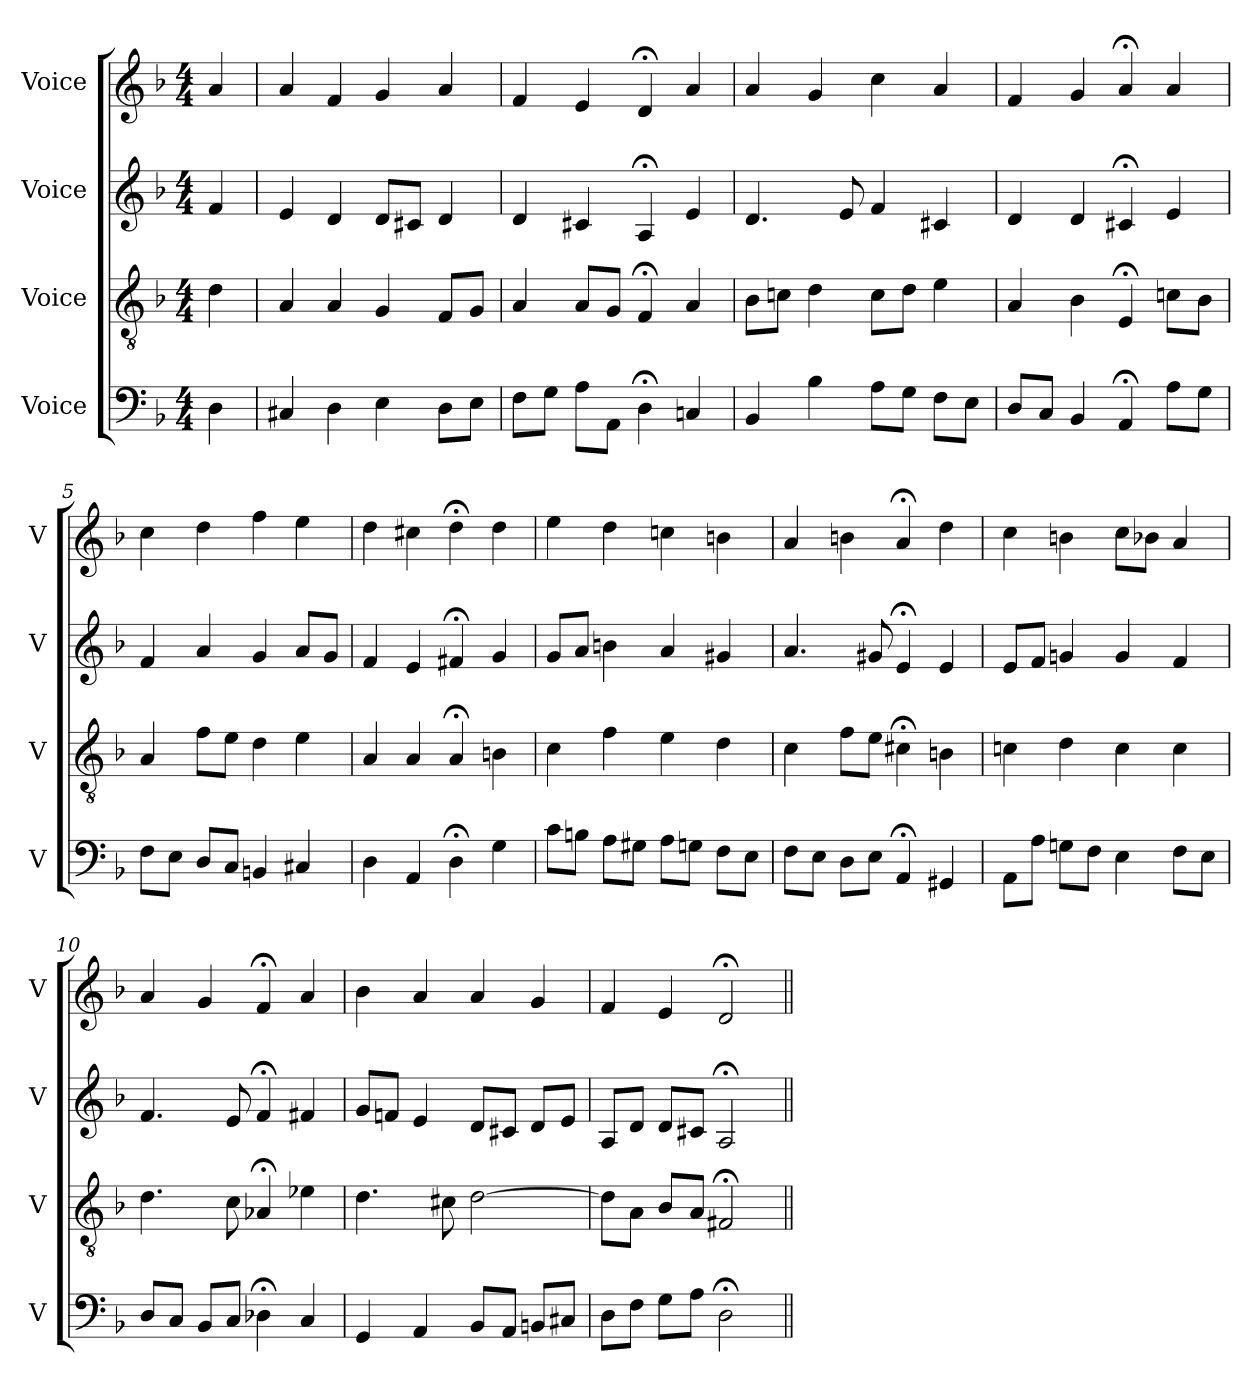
**kern	**kern	**kern	**kern
*part4	*part3	*part2	*part1
*staff4	*staff3	*staff2	*staff1
*I"Voice	*I"Voice	*I"Voice	*I"Voice
*I'V	*I'V	*I'V	*I'V
*clefF4	*clefGv2	*clefG2	*clefG2
*k[b-]	*k[b-]	*k[b-]	*k[b-]
*M4/4	*M4/4	*M4/4	*M4/4
*MM100	*MM100	*MM100	*MM100
=	=	=	=
4D\	4d\	4f/	4a/
=1	=1	=1	=1
4C#X/	4A/	4e/	4a/
4D\	4A/	4d/	4f/
4E\	4G/	8d/L	4g/
.	.	8c#X/J	.
8D\L	8F/L	4d/	4a/
8E\J	8G/J	.	.
=2	=2	=2	=2
8F\L	4A/	4d/	4f/
8G\J	.	.	.
8A\L	8A/L	4c#X/	4e/
8AA\J	8G/J	.	.
4D;\	4F;/	4A;/	4d;/
4Cn/	4A/	4e/	4a/
=3	=3	=3	=3
4BB-/	8B-\L	4.d/	4a/
.	8cn\J	.	.
4B-\	4d\	.	4g/
.	.	8e/	.
8A\L	8c\L	4f/	4cc\
8G\J	8d\J	.	.
8F\L	4e\	4c#X/	4a/
8E\J	.	.	.
=4	=4	=4	=4
8D/L	4A/	4d/	4f/
8C/J	.	.	.
4BB-/	4B-\	4d/	4g/
4AA;/	4E;/	4c#X;/	4a;/
8A\L	8cn\L	4e/	4a/
8G\J	8B-\J	.	.
!!LO:LB:g=z
=5	=5	=5	=5
8F\L	4A/	4f/	4cc\
8E\J	.	.	.
8D/L	8f\L	4a/	4dd\
8C/J	8e\J	.	.
4BBn/	4d\	4g/	4ff\
4C#X/	4e\	8a/L	4ee\
.	.	8g/J	.
=6	=6	=6	=6
4D\	4A/	4f/	4dd\
4AA/	4A/	4e/	4cc#X\
4D;\	4A;/	4f#X;/	4dd;\
4G\	4Bn\	4g/	4dd\
=7	=7	=7	=7
8c\L	4c\	8g/L	4ee\
8Bn\J	.	8a/J	.
8A\L	4f\	4bn\	4dd\
8G#X\J	.	.	.
8A\L	4e\	4a/	4ccn\
8Gn\J	.	.	.
8F\L	4d\	4g#X/	4bn\
8E\J	.	.	.
=8	=8	=8	=8
8F\L	4c\	4.a/	4a/
8E\J	.	.	.
8D\L	8f\L	.	4bn\
8E\J	8e\J	8g#X/	.
4AA;/	4c#X;\	4e;/	4a;/
4GG#X/	4Bn\	4e/	4dd\
!!LO:LB:g=z
=9	=9	=9	=9
8AA\L	4cn\	8e/L	4cc\
8A\J	.	8f/J	.
8Gn\L	4d\	4gn/	4bn\
8F\J	.	.	.
4E\	4c\	4g/	8cc\L
.	.	.	8b-X\J
8F\L	4c\	4f/	4a/
8E\J	.	.	.
=10	=10	=10	=10
8D/L	4.d\	4.f/	4a/
8C/J	.	.	.
8BB-/L	.	.	4g/
8C/J	8c\	8e/	.
4D-X;\	4A-X;/	4f;/	4f;/
4C/	4e-X\	4f#X/	4a/
=11	=11	=11	=11
4GG/	4.d\	8g/L	4b-\
.	.	8fn/J	.
4AA/	.	4e/	4a/
.	8c#X\	.	.
8BB-/L	[2d\	8d/L	4a/
8AA/J	.	8c#X/J	.
8BBn/L	.	8d/L	4g/
8C#X/J	.	8e/J	.
=12	=12	=12	=12
8D\L	8d\L]	8A/L	4f/
8F\J	8A\J	8d/J	.
8G\L	8B-/L	8d/L	4e/
8A\J	8A/J	8c#X/J	.
2D;\	2F#X;/	2A;/	2d;/
=||	=||	=||	=||
*-	*-	*-	*-
